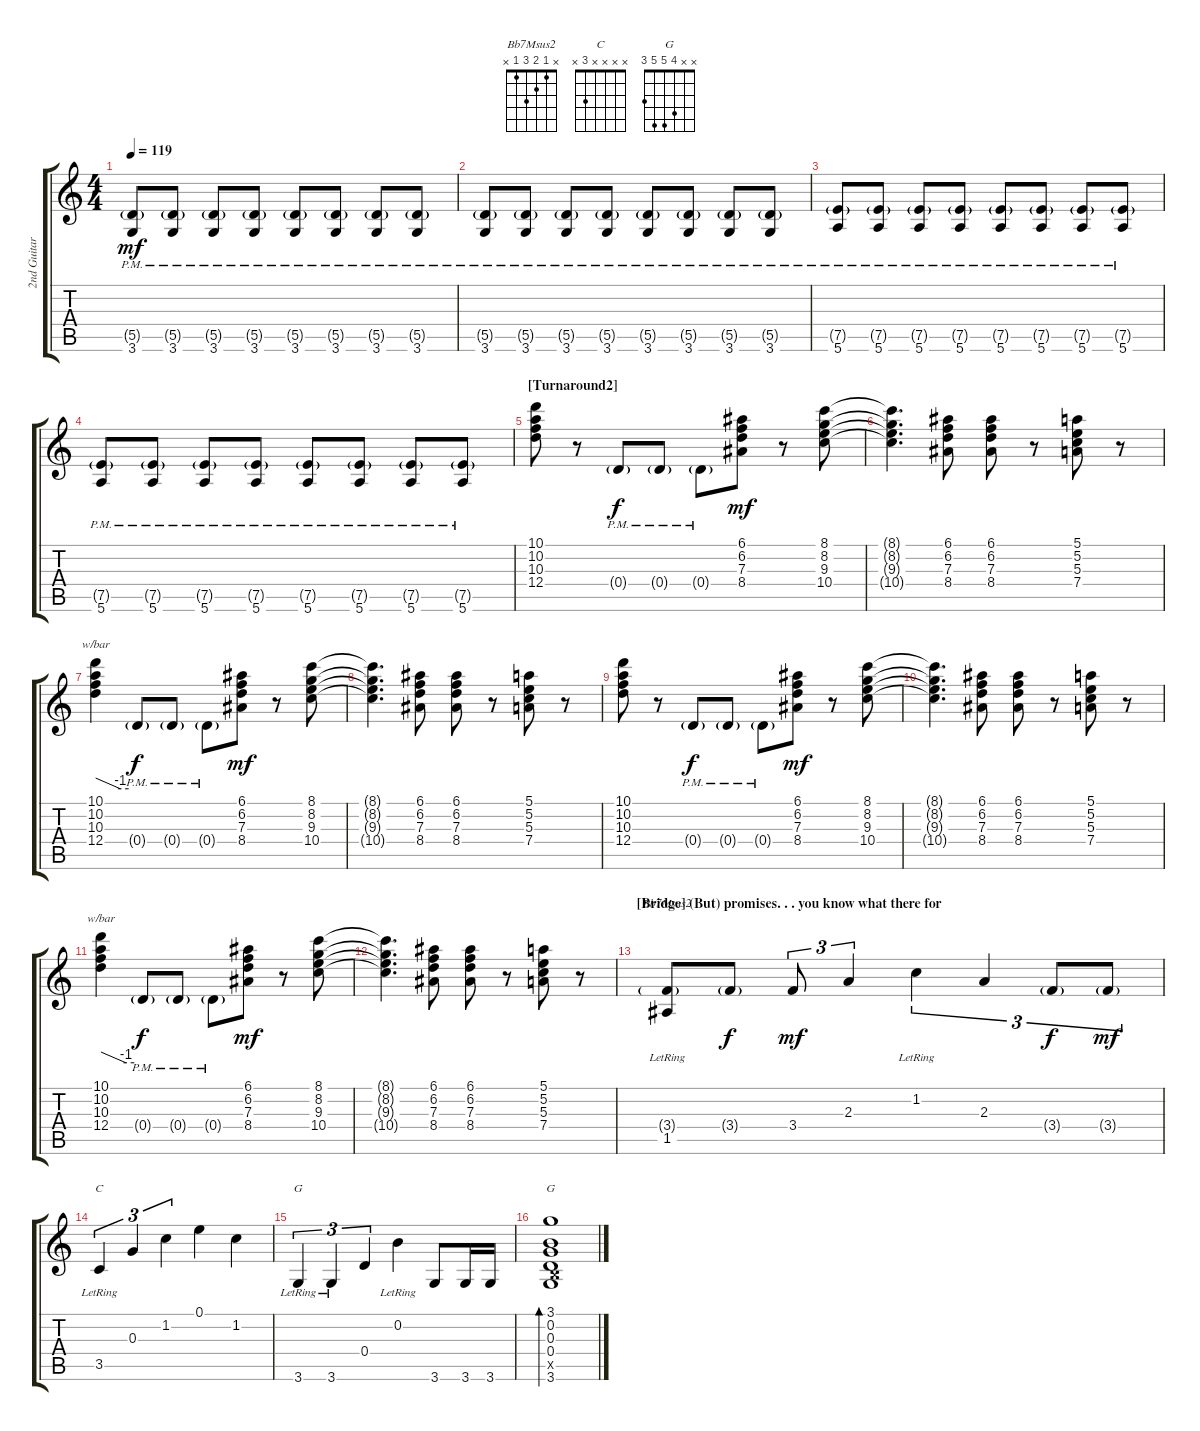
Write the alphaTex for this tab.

\track ("2nd Guitar-L channel" "2nd Guitar") {instrument overdrivenguitar}
\staff {score tabs}
\tuning (E4 B3 G3 D3 A2 E2) {hide}
\chord ("Bb7Msus2" x 1 2 3 1 x)
\chord ("C" x x x x 3 x)
\chord ("G" x x x x x 3)
\chord ("G" x x 4 5 5 3)
\ts (4 4)
\tempo 119
\clef g2
\ks c
(5.5{g pm} 3.6{pm}).8{dy mf} (5.5{g pm} 3.6{pm}).8 (5.5{g pm} 3.6{pm}).8 (5.5{g pm} 3.6{pm}).8 (5.5{g pm} 3.6{pm}).8 (5.5{g pm} 3.6{pm}).8 (5.5{g pm} 3.6{pm}).8 (5.5{g pm} 3.6{pm}).8 |
(5.5{g pm} 3.6{pm}).8 (5.5{g pm} 3.6{pm}).8 (5.5{g pm} 3.6{pm}).8 (5.5{g pm} 3.6{pm}).8 (5.5{g pm} 3.6{pm}).8 (5.5{g pm} 3.6{pm}).8 (5.5{g pm} 3.6{pm}).8 (5.5{g pm} 3.6{pm}).8 |
(7.5{g pm} 5.6).8 (7.5{g pm} 5.6).8 (7.5{g pm} 5.6).8 (7.5{g pm} 5.6).8 (7.5{g pm} 5.6).8 (7.5{g pm} 5.6).8 (7.5{g pm} 5.6).8 (7.5{g pm} 5.6).8 |
(7.5{g pm} 5.6).8 (7.5{g pm} 5.6).8 (7.5{g pm} 5.6).8 (7.5{g pm} 5.6).8 (7.5{g pm} 5.6).8 (7.5{g pm} 5.6).8 (7.5{g pm} 5.6).8 (7.5{g pm} 5.6).8 |
\section ("" "[Turnaround2]  ")
(10.1 10.2 10.3 12.4).8 r.8 0.4{g pm}.8{dy f} 0.4{g pm}.8 0.4{g pm}.8 (6.1 6.2 7.3 8.4).8{dy mf} r.8 (8.1 8.2 9.3 10.4).8 |
(8.1{t} 8.2{t} 9.3{t} 10.4{t}).4{d} (6.1 6.2 7.3 8.4).8 (6.1 6.2 7.3 8.4).8 r.8 (5.1 5.2 5.3 7.4).8 r.8 |
(10.1 10.2 10.3 12.4).4{tbe (custom default 0 0 45 -4 60 -4)} 0.4{g pm}.8{dy f} 0.4{g pm}.8 0.4{g pm}.8 (6.1 6.2 7.3 8.4).8{dy mf} r.8 (8.1 8.2 9.3 10.4).8 |
(8.1{t} 8.2{t} 9.3{t} 10.4{t}).4{d} (6.1 6.2 7.3 8.4).8 (6.1 6.2 7.3 8.4).8 r.8 (5.1 5.2 5.3 7.4).8 r.8 |
(10.1 10.2 10.3 12.4).8 r.8 0.4{g pm}.8{dy f} 0.4{g pm}.8 0.4{g pm}.8 (6.1 6.2 7.3 8.4).8{dy mf} r.8 (8.1 8.2 9.3 10.4).8 |
(8.1{t} 8.2{t} 9.3{t} 10.4{t}).4{d} (6.1 6.2 7.3 8.4).8 (6.1 6.2 7.3 8.4).8 r.8 (5.1 5.2 5.3 7.4).8 r.8 |
(10.1 10.2 10.3 12.4).4{tbe (custom default 0 0 45 -4 60 -4)} 0.4{g pm}.8{dy f} 0.4{g pm}.8 0.4{g pm}.8 (6.1 6.2 7.3 8.4).8{dy mf} r.8 (8.1 8.2 9.3 10.4).8 |
(8.1{t} 8.2{t} 9.3{t} 10.4{t}).4{d} (6.1 6.2 7.3 8.4).8 (6.1 6.2 7.3 8.4).8 r.8 (5.1 5.2 5.3 7.4).8 r.8 |
\section ("" "[Bridge] (But) promises. . . you know what there for")
(3.4{g lr} 1.5{lr}).8{ch "Bb7Msus2"} 3.4{g}.8{dy f} 3.4.8{tu (3 2) dy mf} 2.3.4{tu (3 2)} 1.2{lr}.4{tu (3 2)} 2.3.4{tu (3 2)} 3.4{g}.8{tu (3 2) dy f} 3.4{g}.8{tu (3 2) dy mf} |
3.5{lr}.4{tu (3 2) ch "C"} 0.3.4{tu (3 2)} 1.2.4{tu (3 2)} 0.1.4 1.2.4 |
3.6{lr}.4{tu (3 2) ch "G"} 3.6{lr}.4{tu (3 2)} 0.4.4{tu (3 2)} 0.2{lr}.4 3.6.8 3.6.16 3.6.16 |
(3.1 0.2 0.3 0.4 2.5{x} 3.6).1{bd 60 ch "G"}
